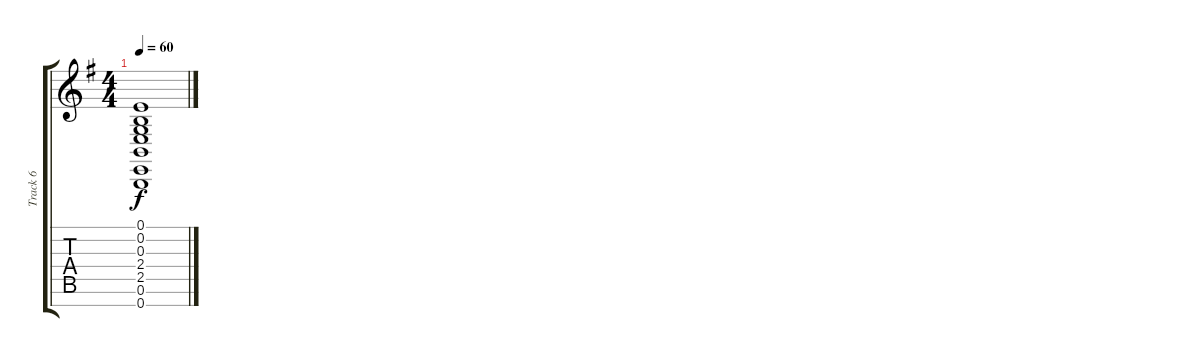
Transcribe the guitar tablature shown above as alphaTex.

\track ("Track 6" "Track 6") {instrument acousticgrandpiano}
\staff {score tabs}
\tuning (E4 B3 G3 D3 A2 E2 B1) {hide}
\ts (4 4)
\tempo 60
\clef g2
\ks g
(0.1{t} 0.2{t} 0.3{t} 2.4{t} 2.5{t} 0.6{t} 0.7{t}).1{dy f}
